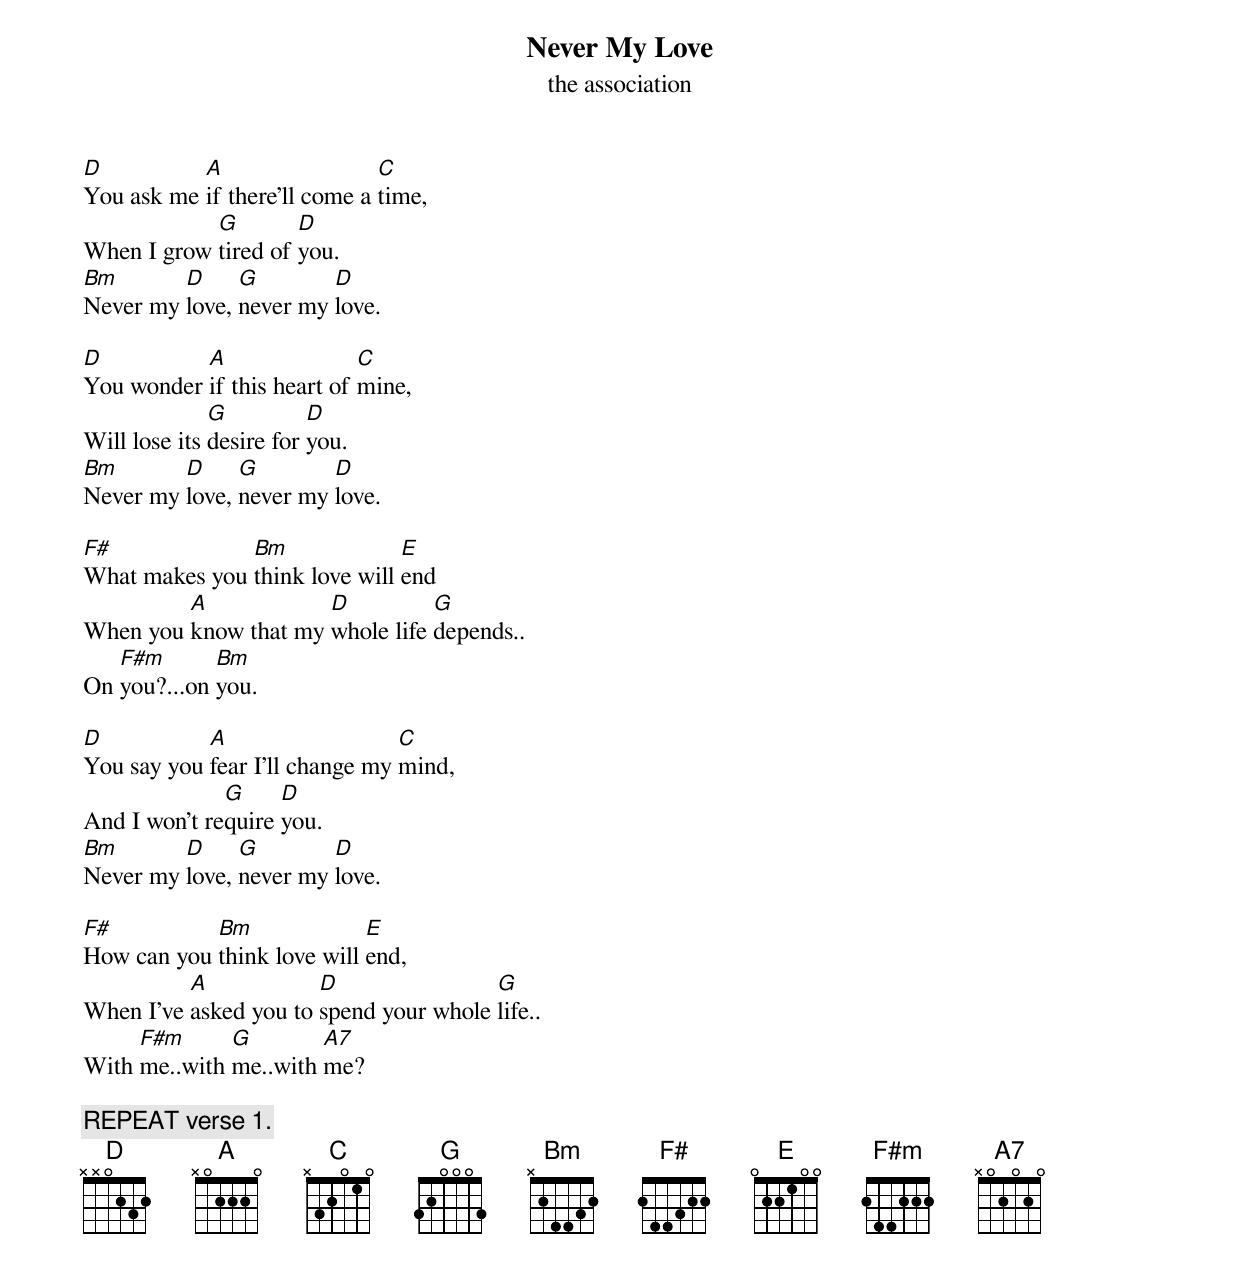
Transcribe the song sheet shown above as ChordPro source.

{title: Never My Love}
{subtitle: the association}

[D]You ask me [A]if there'll come a [C]time,
When I grow [G]tired of [D]you.
[Bm]Never my [D]love, [G]never my [D]love.

[D]You wonder [A]if this heart of [C]mine,
Will lose its [G]desire for [D]you.
[Bm]Never my [D]love, [G]never my [D]love.

[F#]What makes you [Bm]think love will [E]end
When you [A]know that my [D]whole life [G]depends..
On [F#m]you?...on [Bm]you.

[D]You say you [A]fear I'll change my [C]mind,
And I won't re[G]quire [D]you.
[Bm]Never my [D]love, [G]never my [D]love.

[F#]How can you [Bm]think love will [E]end,
When I've [A]asked you to [D]spend your whole [G]life..
With [F#m]me..with [G]me..with [A7]me?

{c:REPEAT verse 1.}
